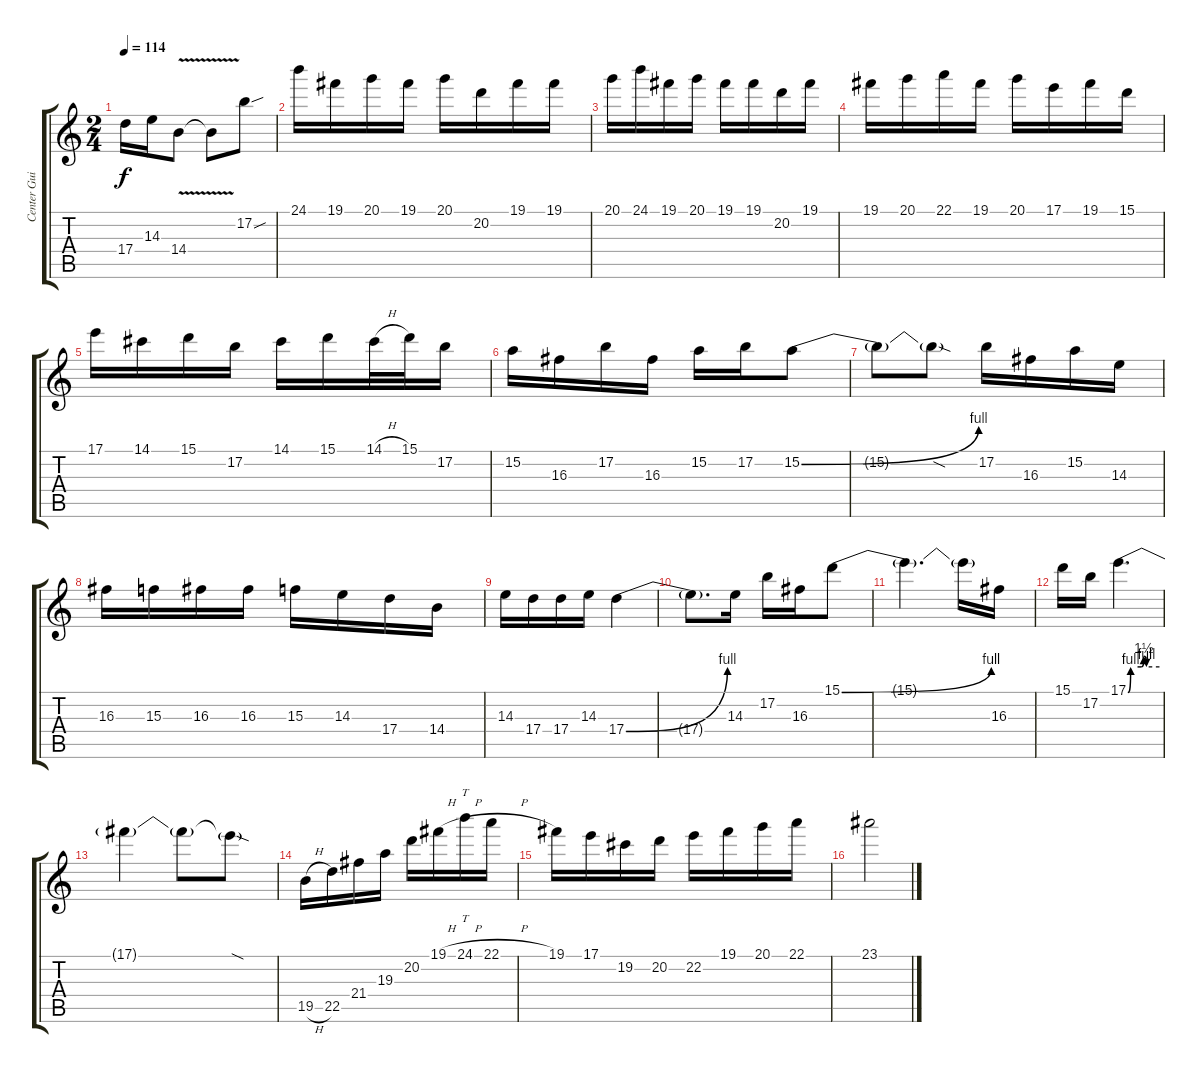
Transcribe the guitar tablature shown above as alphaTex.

\track ("Center Guitar I" "Center Gui") {instrument distortionguitar}
\staff {score tabs}
\tuning (B3 Gb3 D3 A2 E2 B1) {hide}
\ts (2 4)
\tempo 114
\clef g2
\ks c
17.4.16{dy f} 14.3.16 14.4{v}.8 14.4{t}.8 17.2{sou}.8 |
24.1.16 19.1.16 20.1.16 19.1.16 20.1.16 20.2.16 19.1.16 19.1.16 |
20.1.16 24.1.16 19.1.16 20.1.16 19.1.16 19.1.16 20.2.16 19.1.16 |
19.1.16 20.1.16 22.1.16 19.1.16 20.1.16 17.1.16 19.1.16 15.1.16 |
17.1.16 14.1.16 15.1.16 17.2.16 14.1.16 15.1.16 14.1{h}.32 15.1.32 17.2.16 |
15.2.16 16.3.16 17.2.16 16.3.16 15.2.16 17.2.16 15.2{be (bend 0 0 60 4)}.8 |
15.2{t}.8 15.2{sod t}.8 17.2.16 16.3.16 15.2.16 14.3.16 |
16.3.16 15.3.16 16.3.16 16.3.16 15.3.16 14.3.16 17.4.16 14.4.16 |
14.3.16 17.4.16 17.4.16 14.3.16 17.4{be (bend 0 0 60 4)}.4 |
17.4{t}.8{d} 14.3.16 17.2.16 16.3.16 15.1{be (bend 0 0 60 4)}.8 |
15.1{t}.4{d} 15.1{t}.16 16.3.16 |
15.1.16 17.2.16 17.1{be (custom 0 0 5 4 25 4 30 6 35 4 60 4)}.4{d} |
17.1{t}.4 17.1{t}.8 17.1{sod t}.8 |
19.5{h}.16 22.5.16 21.4.16 19.3.16 20.2.16 19.1{h}.16 24.1{h}.16{tt} 22.1{h}.16 |
19.1.16 17.1.16 19.2.16 20.2.16 22.2.16 19.1.16 20.1.16 22.1.16 |
23.1.2
